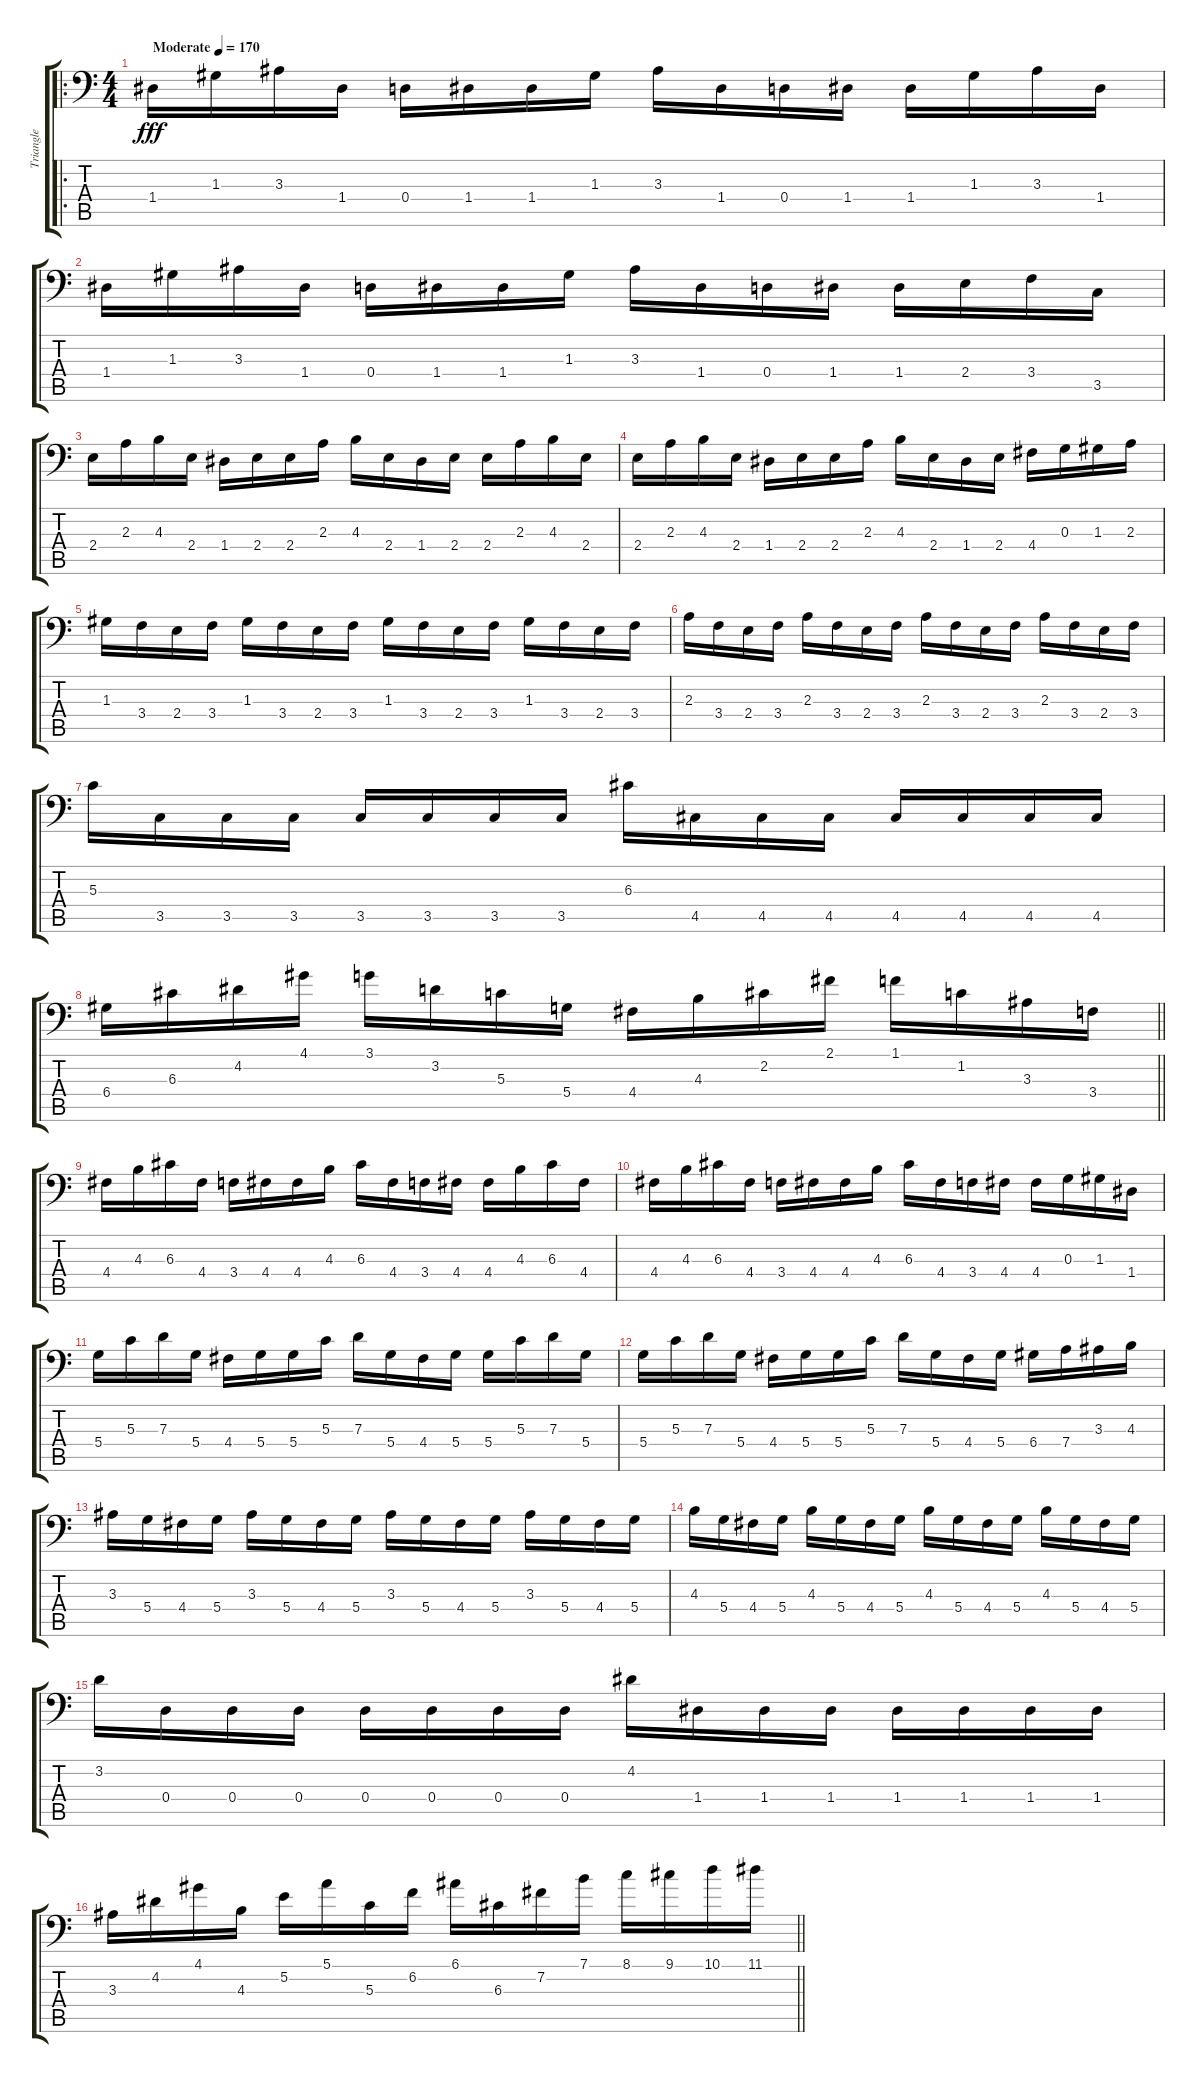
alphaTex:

\track ("Triangle" "Triangle") {instrument electricbassfinger}
\staff {score tabs}
\tuning (E3 B2 G2 D2 A1 E1) {hide}
\ro
\ts (4 4)
\tempo (170 "Moderate")
\clef f4
\ks c
1.4.16{dy fff instrument electricbassfinger} 1.3.16 3.3.16 1.4.16 0.4.16 1.4.16 1.4.16 1.3.16 3.3.16 1.4.16 0.4.16 1.4.16 1.4.16 1.3.16 3.3.16 1.4.16 |
1.4.16 1.3.16 3.3.16 1.4.16 0.4.16 1.4.16 1.4.16 1.3.16 3.3.16 1.4.16 0.4.16 1.4.16 1.4.16 2.4.16 3.4.16 3.5.16 |
2.4.16 2.3.16 4.3.16 2.4.16 1.4.16 2.4.16 2.4.16 2.3.16 4.3.16 2.4.16 1.4.16 2.4.16 2.4.16 2.3.16 4.3.16 2.4.16 |
2.4.16 2.3.16 4.3.16 2.4.16 1.4.16 2.4.16 2.4.16 2.3.16 4.3.16 2.4.16 1.4.16 2.4.16 4.4.16 0.3.16 1.3.16 2.3.16 |
1.3.16 3.4.16 2.4.16 3.4.16 1.3.16 3.4.16 2.4.16 3.4.16 1.3.16 3.4.16 2.4.16 3.4.16 1.3.16 3.4.16 2.4.16 3.4.16 |
2.3.16 3.4.16 2.4.16 3.4.16 2.3.16 3.4.16 2.4.16 3.4.16 2.3.16 3.4.16 2.4.16 3.4.16 2.3.16 3.4.16 2.4.16 3.4.16 |
5.3.16 3.5.16 3.5.16 3.5.16 3.5.16 3.5.16 3.5.16 3.5.16 6.3.16 4.5.16 4.5.16 4.5.16 4.5.16 4.5.16 4.5.16 4.5.16 |
\barLineRight lightlight
6.4.16 6.3.16 4.2.16 4.1.16 3.1.16 3.2.16 5.3.16 5.4.16 4.4.16 4.3.16 2.2.16 2.1.16 1.1.16 1.2.16 3.3.16 3.4.16 |
4.4.16 4.3.16 6.3.16 4.4.16 3.4.16 4.4.16 4.4.16 4.3.16 6.3.16 4.4.16 3.4.16 4.4.16 4.4.16 4.3.16 6.3.16 4.4.16 |
4.4.16 4.3.16 6.3.16 4.4.16 3.4.16 4.4.16 4.4.16 4.3.16 6.3.16 4.4.16 3.4.16 4.4.16 4.4.16 0.3.16 1.3.16 1.4.16 |
5.4.16 5.3.16 7.3.16 5.4.16 4.4.16 5.4.16 5.4.16 5.3.16 7.3.16 5.4.16 4.4.16 5.4.16 5.4.16 5.3.16 7.3.16 5.4.16 |
5.4.16 5.3.16 7.3.16 5.4.16 4.4.16 5.4.16 5.4.16 5.3.16 7.3.16 5.4.16 4.4.16 5.4.16 6.4.16 7.4.16 3.3.16 4.3.16 |
3.3.16 5.4.16 4.4.16 5.4.16 3.3.16 5.4.16 4.4.16 5.4.16 3.3.16 5.4.16 4.4.16 5.4.16 3.3.16 5.4.16 4.4.16 5.4.16 |
4.3.16 5.4.16 4.4.16 5.4.16 4.3.16 5.4.16 4.4.16 5.4.16 4.3.16 5.4.16 4.4.16 5.4.16 4.3.16 5.4.16 4.4.16 5.4.16 |
3.2.16 0.4.16 0.4.16 0.4.16 0.4.16 0.4.16 0.4.16 0.4.16 4.2.16 1.4.16 1.4.16 1.4.16 1.4.16 1.4.16 1.4.16 1.4.16 |
\barLineRight lightlight
3.3.16 4.2.16 4.1.16 4.3.16 5.2.16 5.1.16 5.3.16 6.2.16 6.1.16 6.3.16 7.2.16 7.1.16 8.1.16 9.1.16 10.1.16 11.1.16
